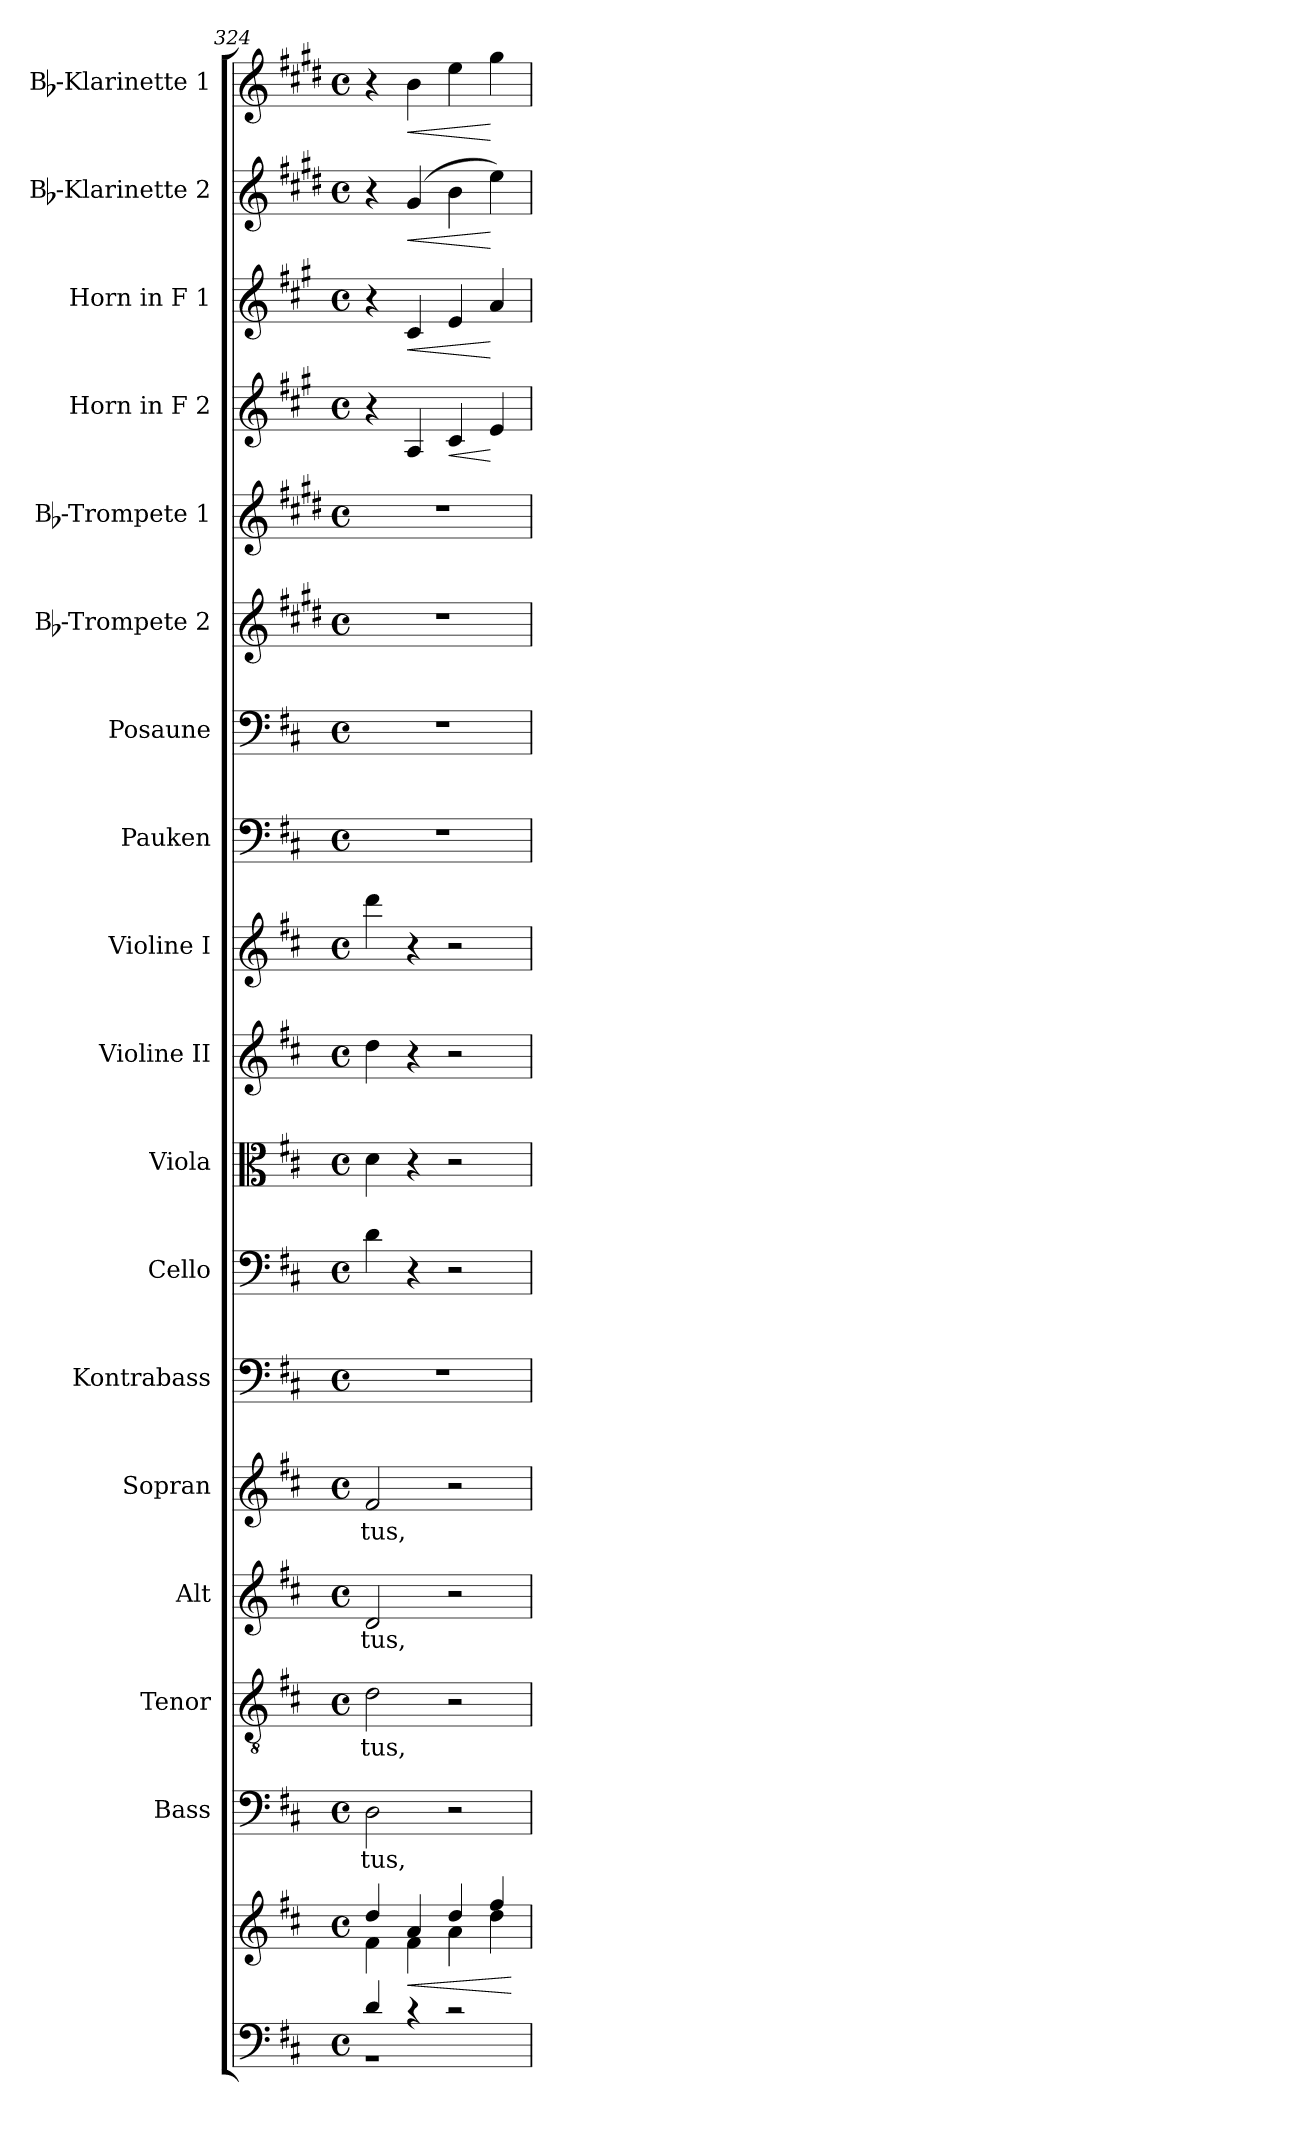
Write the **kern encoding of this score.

**kern	**kern	**dynam	**kern	**text	**kern	**text	**kern	**text	**kern	**text	**kern	**kern	**kern	**kern	**kern	**kern	**kern	**kern	**kern	**kern	**dynam	**kern	**dynam	**kern	**dynam	**kern	**dynam
*part18	*part18	*part18	*part17	*part17	*part16	*part16	*part15	*part15	*part14	*part14	*part13	*part12	*part11	*part10	*part9	*part8	*part7	*part6	*part5	*part4	*part4	*part3	*part3	*part2	*part2	*part1	*part1
*staff19	*staff18	*staff18/19	*staff17	*staff17	*staff16	*staff16	*staff15	*staff15	*staff14	*staff14	*staff13	*staff12	*staff11	*staff10	*staff9	*staff8	*staff7	*staff6	*staff5	*staff4	*staff4	*staff3	*staff3	*staff2	*staff2	*staff1	*staff1
*	*	*	*I"Bass	*	*I"Tenor	*	*I"Alt	*	*I"Sopran	*	*I"Kontrabass	*I"Cello	*I"Viola	*I"Violine II	*I"Violine I	*I"Pauken	*I"Posaune	*I"Bb-Trompete 2	*I"Bb-Trompete 1	*I"Horn in F 2	*	*I"Horn in F 1	*	*I"Bb-Klarinette 2	*	*I"Bb-Klarinette 1	*
*	*	*	*I'B.	*	*I'T.	*	*I'A.	*	*I'S.	*	*I'Kb.	*	*I'Vla.	*I'Vl. II	*I'Vl. I	*I'Pk.	*I'Pos.	*I'Bb Trp. 2	*I'Bb Trp. 1	*	*	*	*	*I'Bb Kl. 2	*	*I'Bb Kl. 1	*
*clefF4	*clefG2	*	*clefF4	*	*clefGv2	*	*clefG2	*	*clefG2	*	*clefF4	*clefF4	*clefC3	*clefG2	*clefG2	*clefF4	*clefF4	*clefG2	*clefG2	*clefG2	*	*clefG2	*	*clefG2	*	*clefG2	*
*	*	*	*	*	*	*	*	*	*	*	*ITrd7c12	*	*	*	*	*	*	*ITrd1c2	*ITrd1c2	*ITrd4c7	*	*ITrd4c7	*	*ITrd1c2	*	*ITrd1c2	*
*k[f#c#]	*k[f#c#]	*	*k[f#c#]	*	*k[f#c#]	*	*k[f#c#]	*	*k[f#c#]	*	*k[f#c#]	*k[f#c#]	*k[f#c#]	*k[f#c#]	*k[f#c#]	*k[f#c#]	*k[f#c#]	*k[f#c#]	*k[f#c#]	*k[f#c#]	*	*k[f#c#]	*	*k[f#c#]	*	*k[f#c#]	*
*D:	*D:	*	*D:	*	*D:	*	*D:	*	*D:	*	*D:	*D:	*D:	*D:	*D:	*D:	*D:	*D:	*D:	*D:	*	*D:	*	*D:	*	*D:	*
*M4/4	*M4/4	*	*M4/4	*	*M4/4	*	*M4/4	*	*M4/4	*	*M4/4	*M4/4	*M4/4	*M4/4	*M4/4	*M4/4	*M4/4	*M4/4	*M4/4	*M4/4	*	*M4/4	*	*M4/4	*	*M4/4	*
*met(c)	*met(c)	*	*met(c)	*	*met(c)	*	*met(c)	*	*met(c)	*	*met(c)	*met(c)	*met(c)	*met(c)	*met(c)	*met(c)	*met(c)	*met(c)	*met(c)	*met(c)	*	*met(c)	*	*met(c)	*	*met(c)	*
=324	=324	=324	=324	=324	=324	=324	=324	=324	=324	=324	=324	=324	=324	=324	=324	=324	=324	=324	=324	=324	=324	=324	=324	=324	=324	=324	=324
*^	*^	*	*	*	*	*	*	*	*	*	*	*	*	*	*	*	*	*	*	*	*	*	*	*	*	*	*
!	!	!	!	!	!	!LO:LY:b	!	!LO:LY:b	!	!LO:LY:b	!	!LO:LY:b	!	!	!	!	!	!	!	!	!	!	!	!	!	!	!	!	!
4d/	1r	4dd/	4f#\	.	2D\	-tus,	2d\	-tus,	2d/	-tus,	2f#/	-tus,	1r	4d\	4d\	4dd\	4ddd\	1r	1r	1r	1r	4r	.	4r	.	4r	.	4r	.
!	!	!	!	!LO:HP:b	!	!	!	!	!	!	!	!	!	!	!	!	!	!	!	!	!	!	!	!	!LO:HP:b	!	!LO:HP:b	!	!LO:HP:b
4rc	.	4a/	4f#\	<	.	.	.	.	.	.	.	.	.	4r	4r	4r	4r	.	.	.	.	4D/	.	4F#/	<	(4f#/	<	4a\	<
!	!	!	!	!	!	!	!	!	!	!	!	!	!	!	!	!	!	!	!	!	!	!	!LO:HP:b	!	!	!	!	!	!
2rc	.	4dd/	4a\	.	2r	.	2r	.	2r	.	2r	.	.	2r	2r	2r	2r	.	.	.	.	4F#/	<	4A/	.	4a\	.	4dd\	.
.	.	4ff#/	4dd\	.	.	.	.	.	.	.	.	.	.	.	.	.	.	.	.	.	.	4A/	[	4d/	[	4dd\)	[	4ff#\	[
*v	*v	*	*	*	*	*	*	*	*	*	*	*	*	*	*	*	*	*	*	*	*	*	*	*	*	*	*	*	*
*	*v	*v	*	*	*	*	*	*	*	*	*	*	*	*	*	*	*	*	*	*	*	*	*	*	*	*	*	*
.	.	[	.	.	.	.	.	.	.	.	.	.	.	.	.	.	.	.	.	.	.	.	.	.	.	.	.
=	=	=	=	=	=	=	=	=	=	=	=	=	=	=	=	=	=	=	=	=	=	=	=	=	=	=	=
*-	*-	*-	*-	*-	*-	*-	*-	*-	*-	*-	*-	*-	*-	*-	*-	*-	*-	*-	*-	*-	*-	*-	*-	*-	*-	*-	*-
